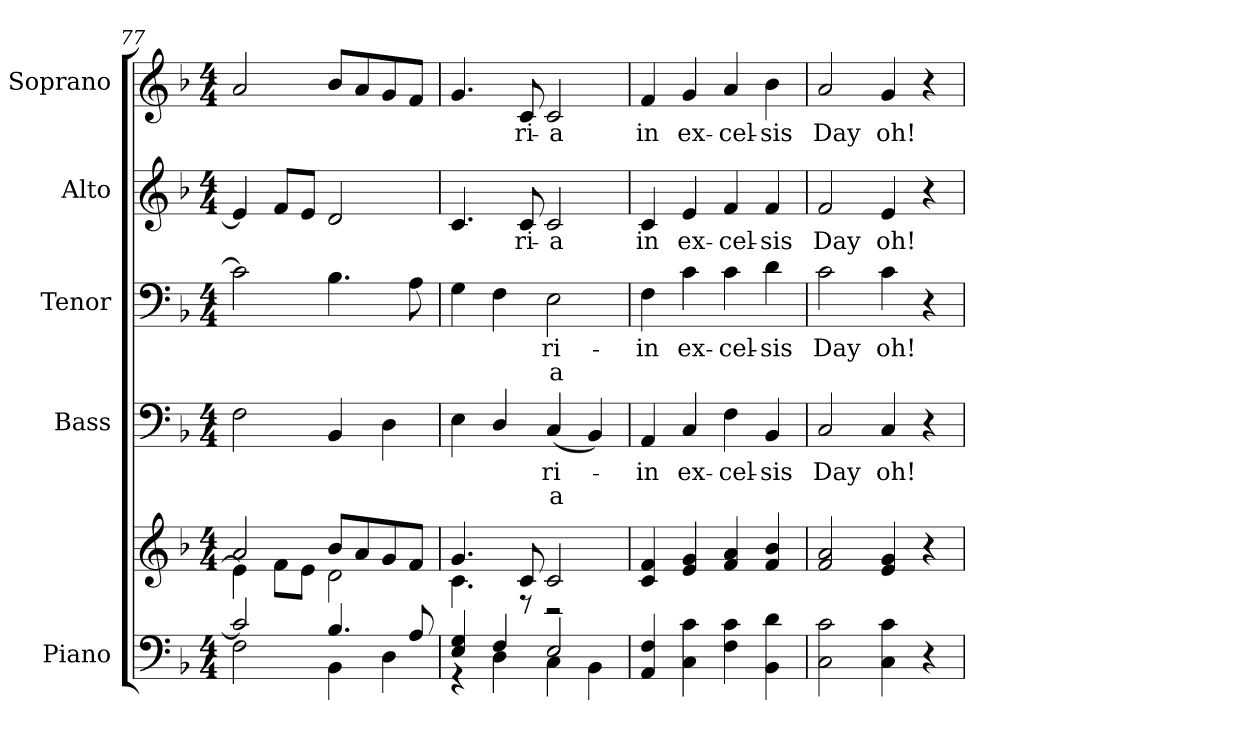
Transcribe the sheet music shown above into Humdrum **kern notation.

**kern	**kern	**kern	**text	**text	**kern	**text	**text	**kern	**text	**kern	**text
*part5	*part5	*part4	*part4	*part4	*part3	*part3	*part3	*part2	*part2	*part1	*part1
*staff6	*staff5	*staff4	*staff4	*staff4	*staff3	*staff3	*staff3	*staff2	*staff2	*staff1	*staff1
*I"Piano	*	*I"Bass	*	*	*I"Tenor	*	*	*I"Alto	*	*I"Soprano	*
*I'Pno.	*	*I'B.	*	*	*I'T.	*	*	*I'A.	*	*I'S.	*
*clefF4	*clefG2	*clefF4	*	*	*clefF4	*	*	*clefG2	*	*clefG2	*
*k[b-]	*k[b-]	*k[b-]	*	*	*k[b-]	*	*	*k[b-]	*	*k[b-]	*
*F:	*F:	*F:	*	*	*F:	*	*	*F:	*	*F:	*
*M4/4	*M4/4	*M4/4	*	*	*M4/4	*	*	*M4/4	*	*M4/4	*
=77	=77	=77	=77	=77	=77	=77	=77	=77	=77	=77	=77
*^	*^	*	*	*	*	*	*	*	*	*	*
2ci/]	2Fi\	2ai/	4ei\]	2Fi\	.	.	2ci\]	.	.	4ei/]	.	2ai/	.
.	.	.	8fi\L	.	.	.	.	.	.	8fi/L	.	.	.
.	.	.	8ei\J	.	.	.	.	.	.	8ei/J	.	.	.
4.B-i/	4BB-i\	8b-i/L	2di\	4BB-i/	.	.	4.B-i\	.	.	2di/	.	8b-i/L	.
.	.	8ai/	.	.	.	.	.	.	.	.	.	8ai/	.
.	4Di\	8gi/	.	4Di\	.	.	.	.	.	.	.	8gi/	.
8Ai/	.	8fi/J	.	.	.	.	8Ai\	.	.	.	.	8fi/J	.
!!LO:PB:g=z
=78	=78	=78	=78	=78	=78	=78	=78	=78	=78	=78	=78	=78	=78
4Ei/ 4Gi	4r	4.gi/	4.ci\	4Ei\	.	.	4Gi\	.	.	4.ci/	.	4.gi/	.
4Fi/	4Di\	.	.	4Di/	.	.	4Fi\	.	.	.	.	.	.
!	!	!	!	!	!	!	!	!	!	!	!LO:LY:b:color=#000000	!	!
!	!	!	!	!	!	!	!	!	!	!	!	!	!LO:LY:b:color=#000000
.	.	8ci/	8r	.	.	.	.	.	.	8ci/	-ri-	8ci/	-ri-
!	!	!	!	!	!LO:LY:b:color=#000000	!LO:LY:b:color=#000000	!	!	!	!	!	!	!
!	!	!	!	!	!	!	!	!LO:LY:b:color=#000000	!LO:LY:b:color=#000000	!	!	!	!
!	!	!	!	!	!	!	!	!	!	!	!LO:LY:b:color=#000000	!	!
!	!	!	!	!	!	!	!	!	!	!	!	!	!LO:LY:b:color=#000000
2Ei/	4Ci\	2ci/	2r	(4Ci/	-ri-	-a	2Ei\	-ri-	-a	2ci/	-a	2ci/	-a
.	4BB-i\	.	.	4BB-i/)	.	.	.	.	.	.	.	.	.
*v	*v	*	*	*	*	*	*	*	*	*	*	*	*
*	*v	*v	*	*	*	*	*	*	*	*	*	*
=79	=79	=79	=79	=79	=79	=79	=79	=79	=79	=79	=79
*^	*	*	*	*	*	*	*	*	*	*	*
!	!	!	!	!LO:LY:b:color=#000000	!	!	!	!	!	!	!	!
*v	*v	*	*	*	*	*	*	*	*	*	*	*
*^	*	*	*	*	*	*	*	*	*	*	*
!	!	!	!	!	!	!	!LO:LY:b:color=#000000	!	!	!	!	!
*v	*v	*	*	*	*	*	*	*	*	*	*	*
*^	*	*	*	*	*	*	*	*	*	*	*
!	!	!	!	!	!	!	!	!	!	!LO:LY:b:color=#000000	!	!
*v	*v	*	*	*	*	*	*	*	*	*	*	*
*^	*	*	*	*	*	*	*	*	*	*	*
!	!	!	!	!	!	!	!	!	!	!	!	!LO:LY:b:color=#000000
*v	*v	*	*	*	*	*	*	*	*	*	*	*
4AAi/ 4Fi	4ci/ 4fi	4AAi/	in	.	4Fi\	in	.	4ci/	in	4fi/	in
!	!	!	!LO:LY:b:color=#000000	!	!	!	!	!	!	!	!
!	!	!	!	!	!	!LO:LY:b:color=#000000	!	!	!	!	!
!	!	!	!	!	!	!	!	!	!LO:LY:b:color=#000000	!	!
!	!	!	!	!	!	!	!	!	!	!	!LO:LY:b:color=#000000
4Ci\ 4ci	4ei/ 4gi	4Ci/	ex-	.	4ci\	ex-	.	4ei/	ex-	4gi/	ex-
!	!	!	!LO:LY:b:color=#000000	!	!	!	!	!	!	!	!
!	!	!	!	!	!	!LO:LY:b:color=#000000	!	!	!	!	!
!	!	!	!	!	!	!	!	!	!LO:LY:b:color=#000000	!	!
!	!	!	!	!	!	!	!	!	!	!	!LO:LY:b:color=#000000
4Fi\ 4ci	4fi/ 4ai	4Fi\	-cel-	.	4ci\	-cel-	.	4fi/	-cel-	4ai/	-cel-
!	!	!	!LO:LY:b:color=#000000	!	!	!	!	!	!	!	!
!	!	!	!	!	!	!LO:LY:b:color=#000000	!	!	!	!	!
!	!	!	!	!	!	!	!	!	!LO:LY:b:color=#000000	!	!
!	!	!	!	!	!	!	!	!	!	!	!LO:LY:b:color=#000000
4BB-i\ 4di	4fi/ 4b-i	4BB-i/	-sis	.	4di\	-sis	.	4fi/	-sis	4b-i\	-sis
!!LO:PB:g=z
=80	=80	=80	=80	=80	=80	=80	=80	=80	=80	=80	=80
!	!	!	!LO:LY:b:color=#000000	!	!	!	!	!	!	!	!
!	!	!	!	!	!	!LO:LY:b:color=#000000	!	!	!	!	!
!	!	!	!	!	!	!	!	!	!LO:LY:b:color=#000000	!	!
!	!	!	!	!	!	!	!	!	!	!	!LO:LY:b:color=#000000
2Ci\ 2ci	2fi/ 2ai	2Ci/	Day	.	2ci\	Day	.	2fi/	Day	2ai/	Day
!	!	!	!LO:LY:b:color=#000000	!	!	!	!	!	!	!	!
!	!	!	!	!	!	!LO:LY:b:color=#000000	!	!	!	!	!
!	!	!	!	!	!	!	!	!	!LO:LY:b:color=#000000	!	!
!	!	!	!	!	!	!	!	!	!	!	!LO:LY:b:color=#000000
4Ci\ 4ci	4ei/ 4gi	4Ci/	oh!	.	4ci\	oh!	.	4ei/	oh!	4gi/	oh!
4r	4r	4r	.	.	4r	.	.	4r	.	4r	.
=	=	=	=	=	=	=	=	=	=	=	=
*-	*-	*-	*-	*-	*-	*-	*-	*-	*-	*-	*-
